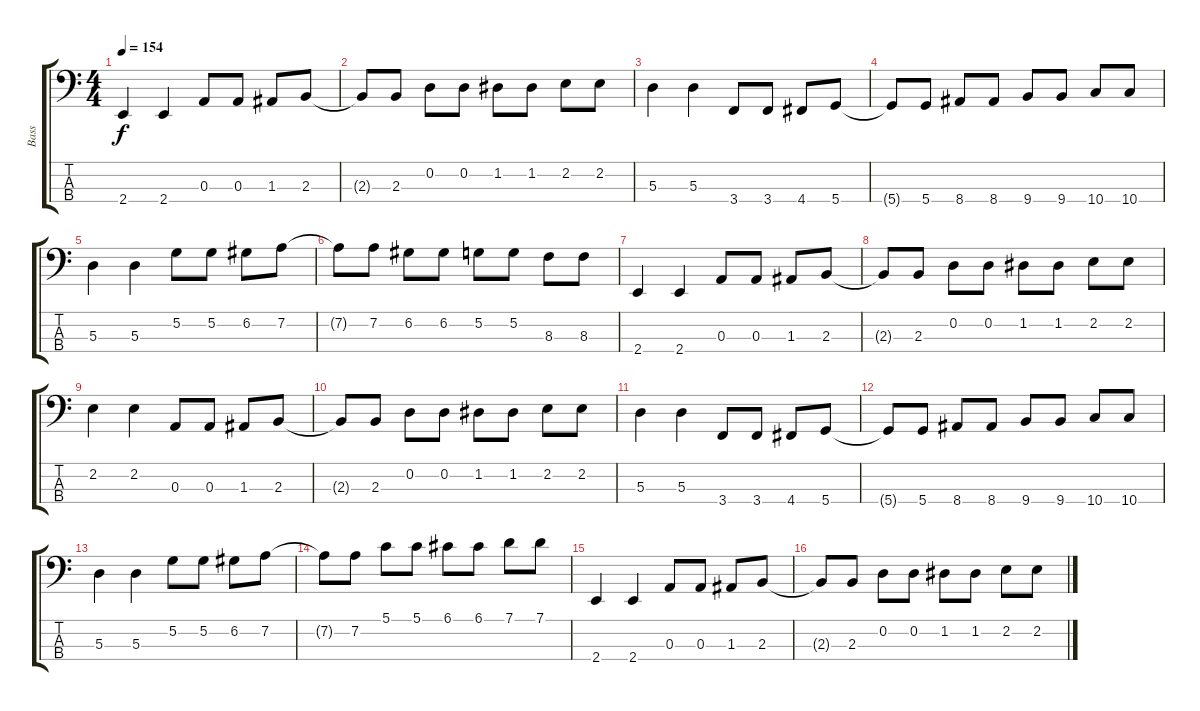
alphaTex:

\track ("Bass" "Bass") {instrument electricbassfinger}
\staff {score tabs}
\tuning (G2 D2 A1 D1) {hide}
\ts (4 4)
\tempo 154
\clef f4
\ks c
2.4.4{dy f} 2.4.4 0.3.8 0.3.8 1.3.8 2.3.8 |
2.3{t}.8 2.3.8 0.2.8 0.2.8 1.2.8 1.2.8 2.2.8 2.2.8 |
5.3.4 5.3.4 3.4.8 3.4.8 4.4.8 5.4.8 |
5.4{t}.8 5.4.8 8.4.8 8.4.8 9.4.8 9.4.8 10.4.8 10.4.8 |
5.3.4 5.3.4 5.2.8 5.2.8 6.2.8 7.2.8 |
7.2{t}.8 7.2.8 6.2.8 6.2.8 5.2.8 5.2.8 8.3.8 8.3.8 |
2.4.4 2.4.4 0.3.8 0.3.8 1.3.8 2.3.8 |
2.3{t}.8 2.3.8 0.2.8 0.2.8 1.2.8 1.2.8 2.2.8 2.2.8 |
2.2.4 2.2.4 0.3.8 0.3.8 1.3.8 2.3.8 |
2.3{t}.8 2.3.8 0.2.8 0.2.8 1.2.8 1.2.8 2.2.8 2.2.8 |
5.3.4 5.3.4 3.4.8 3.4.8 4.4.8 5.4.8 |
5.4{t}.8 5.4.8 8.4.8 8.4.8 9.4.8 9.4.8 10.4.8 10.4.8 |
5.3.4 5.3.4 5.2.8 5.2.8 6.2.8 7.2.8 |
7.2{t}.8 7.2.8 5.1.8 5.1.8 6.1.8 6.1.8 7.1.8 7.1.8 |
2.4.4 2.4.4 0.3.8 0.3.8 1.3.8 2.3.8 |
2.3{t}.8 2.3.8 0.2.8 0.2.8 1.2.8 1.2.8 2.2.8 2.2.8
